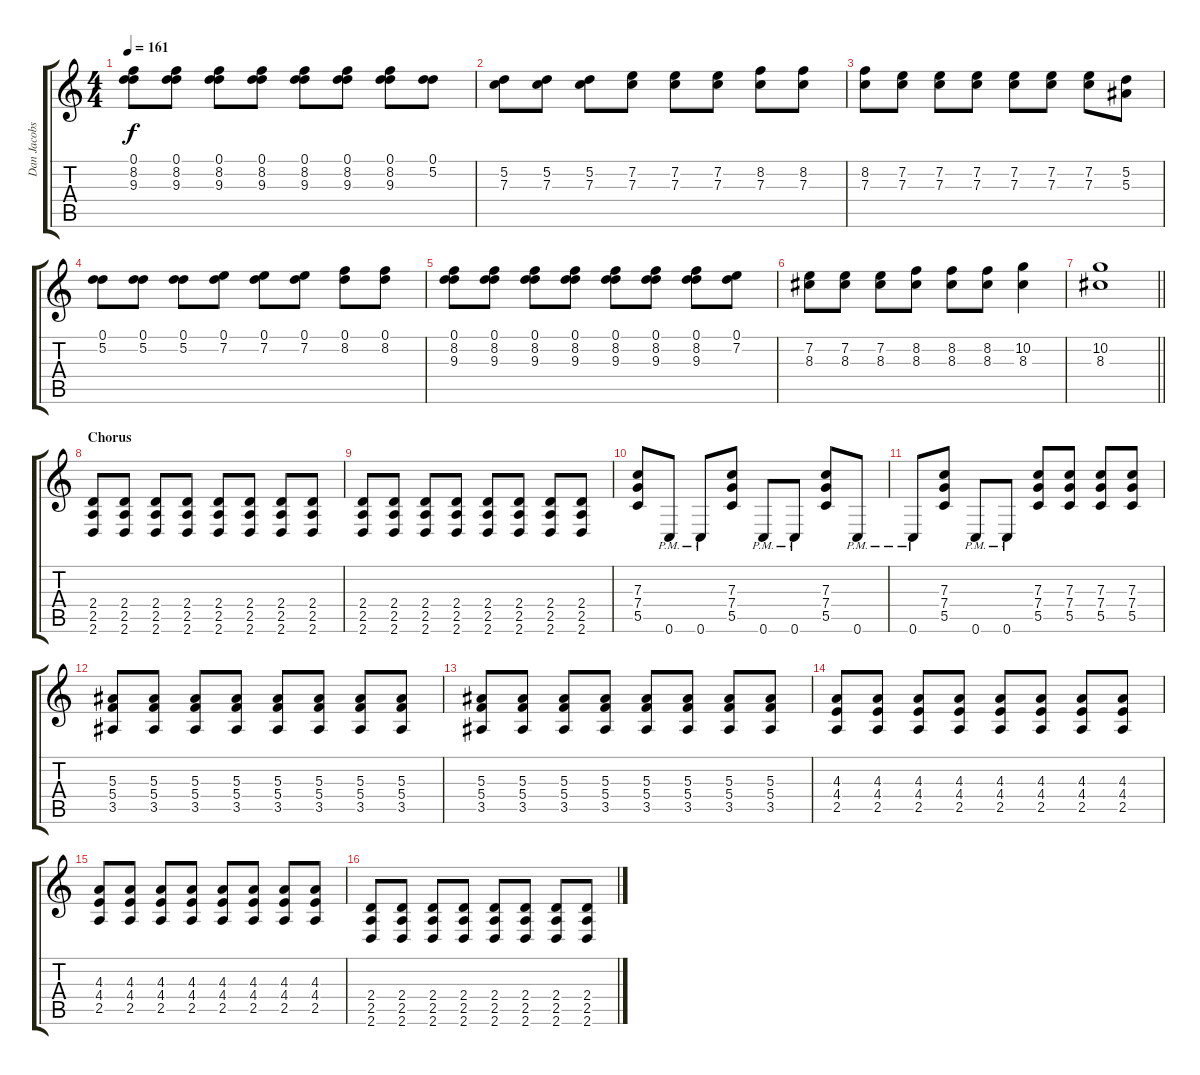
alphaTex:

\track ("Dan Jacobs" "Dan Jacobs") {instrument distortionguitar}
\staff {score tabs}
\tuning (D4 A3 F3 C3 G2 C2) {hide}
\ts (4 4)
\tempo 161
\clef g2
\ks c
(0.1 8.2 9.3).8{dy f} (0.1 8.2 9.3).8 (0.1 8.2 9.3).8 (0.1 8.2 9.3).8 (0.1 8.2 9.3).8 (0.1 8.2 9.3).8 (0.1 8.2 9.3).8 (0.1 5.2).8 |
(5.2 7.3).8 (5.2 7.3).8 (5.2 7.3).8 (7.2 7.3).8 (7.2 7.3).8 (7.2 7.3).8 (8.2 7.3).8 (8.2 7.3).8 |
(8.2 7.3).8 (7.2 7.3).8 (7.2 7.3).8 (7.2 7.3).8 (7.2 7.3).8 (7.2 7.3).8 (7.2 7.3).8 (5.2 5.3).8 |
(0.1 5.2).8 (0.1 5.2).8 (0.1 5.2).8 (0.1 7.2).8 (0.1 7.2).8 (0.1 7.2).8 (0.1 8.2).8 (0.1 8.2).8 |
(0.1 8.2 9.3).8 (0.1 8.2 9.3).8 (0.1 8.2 9.3).8 (0.1 8.2 9.3).8 (0.1 8.2 9.3).8 (0.1 8.2 9.3).8 (0.1 8.2 9.3).8 (0.1 7.2).8 |
(7.2 8.3).8 (7.2 8.3).8 (7.2 8.3).8 (8.2 8.3).8 (8.2 8.3).8 (8.2 8.3).8 (10.2 8.3).4 |
\barLineRight lightlight
(10.2 8.3).1 |
\section ("" "Chorus")
(2.4 2.5 2.6).8 (2.4 2.5 2.6).8 (2.4 2.5 2.6).8 (2.4 2.5 2.6).8 (2.4 2.5 2.6).8 (2.4 2.5 2.6).8 (2.4 2.5 2.6).8 (2.4 2.5 2.6).8 |
(2.4 2.5 2.6).8 (2.4 2.5 2.6).8 (2.4 2.5 2.6).8 (2.4 2.5 2.6).8 (2.4 2.5 2.6).8 (2.4 2.5 2.6).8 (2.4 2.5 2.6).8 (2.4 2.5 2.6).8 |
(7.3 7.4 5.5).8 0.6{pm}.8 0.6{pm}.8 (7.3 7.4 5.5).8 0.6{pm}.8 0.6{pm}.8 (7.3 7.4 5.5).8 0.6{pm}.8 |
0.6{pm}.8 (7.3 7.4 5.5).8 0.6{pm}.8 0.6{pm}.8 (7.3 7.4 5.5).8 (7.3 7.4 5.5).8 (7.3 7.4 5.5).8 (7.3 7.4 5.5).8 |
(5.3 5.4 3.5).8 (5.3 5.4 3.5).8 (5.3 5.4 3.5).8 (5.3 5.4 3.5).8 (5.3 5.4 3.5).8 (5.3 5.4 3.5).8 (5.3 5.4 3.5).8 (5.3 5.4 3.5).8 |
(5.3 5.4 3.5).8 (5.3 5.4 3.5).8 (5.3 5.4 3.5).8 (5.3 5.4 3.5).8 (5.3 5.4 3.5).8 (5.3 5.4 3.5).8 (5.3 5.4 3.5).8 (5.3 5.4 3.5).8 |
(4.3 4.4 2.5).8 (4.3 4.4 2.5).8 (4.3 4.4 2.5).8 (4.3 4.4 2.5).8 (4.3 4.4 2.5).8 (4.3 4.4 2.5).8 (4.3 4.4 2.5).8 (4.3 4.4 2.5).8 |
(4.3 4.4 2.5).8 (4.3 4.4 2.5).8 (4.3 4.4 2.5).8 (4.3 4.4 2.5).8 (4.3 4.4 2.5).8 (4.3 4.4 2.5).8 (4.3 4.4 2.5).8 (4.3 4.4 2.5).8 |
(2.4 2.5 2.6).8 (2.4 2.5 2.6).8 (2.4 2.5 2.6).8 (2.4 2.5 2.6).8 (2.4 2.5 2.6).8 (2.4 2.5 2.6).8 (2.4 2.5 2.6).8 (2.4 2.5 2.6).8
